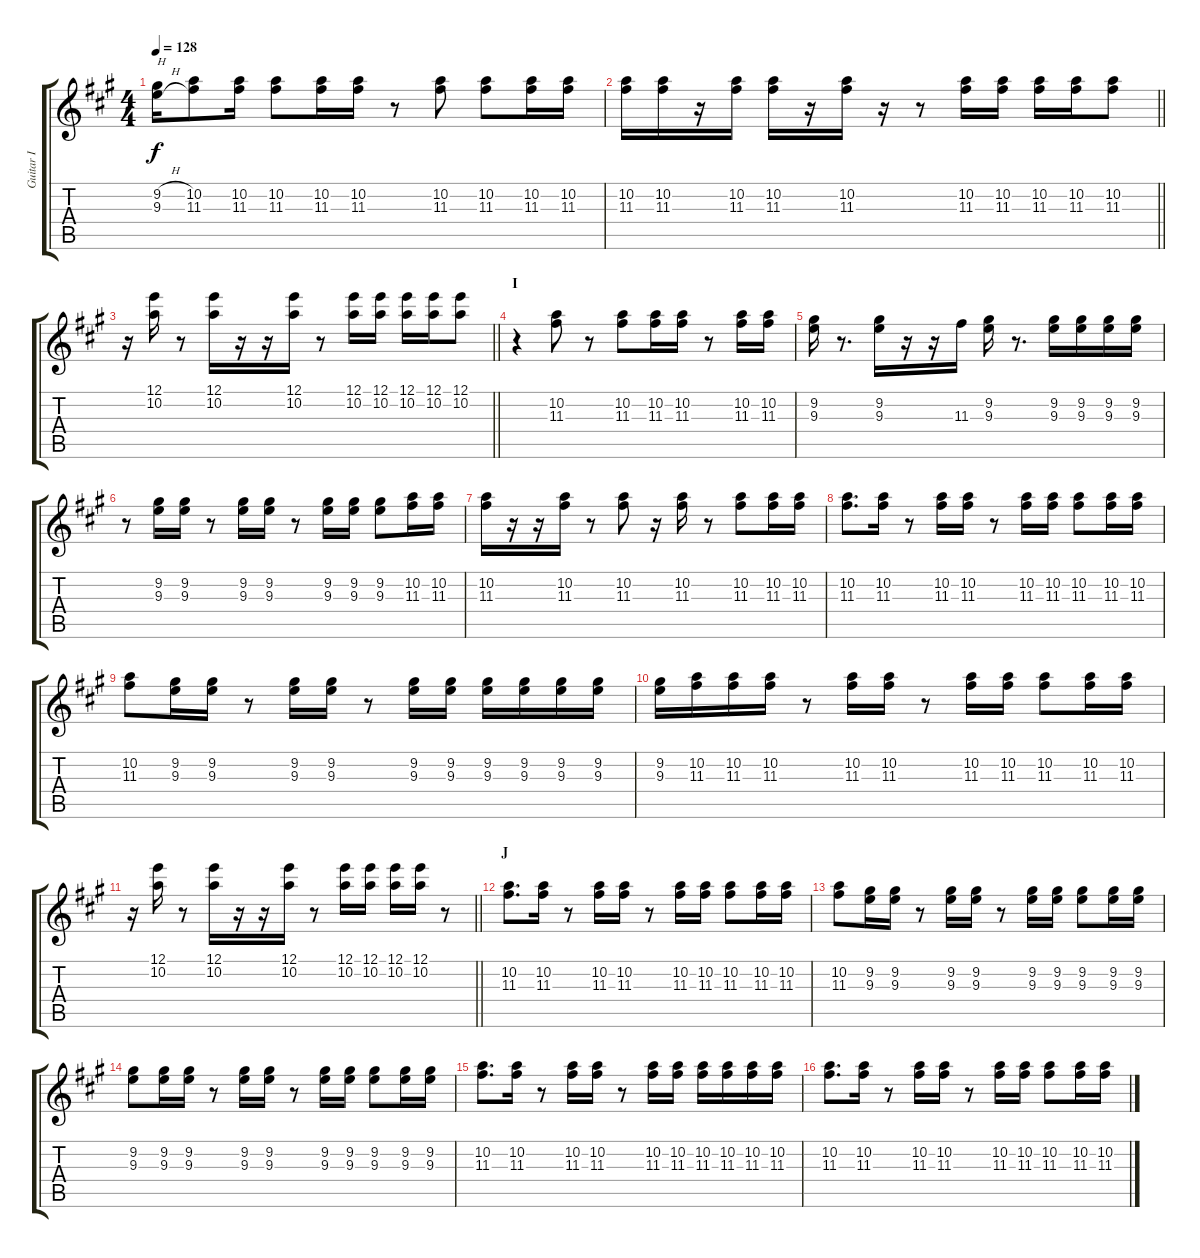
\track ("Guitar I" "Guitar I") {instrument electricguitarclean}
\staff {score tabs}
\tuning (E4 B3 G3 D3 A2 E2) {hide}
\ts (4 4)
\tempo 128
\clef g2
\ks a
(9.2{h} 9.3{h}).16{txt "H" dy f} (10.2 11.3).8 (10.2 11.3).16 (10.2 11.3).8 (10.2 11.3).16 (10.2 11.3).16 r.8 (10.2 11.3).8 (10.2 11.3).8 (10.2 11.3).16 (10.2 11.3).16 |
\barLineRight lightlight
(10.2 11.3).16 (10.2 11.3).16 r.16 (10.2 11.3).16 (10.2 11.3).16 r.16 (10.2 11.3).16 r.16 r.8 (10.2 11.3).16 (10.2 11.3).16 (10.2 11.3).16 (10.2 11.3).16 (10.2 11.3).8 |
\barLineRight lightlight
r.16 (12.1 10.2).16 r.8 (12.1 10.2).16 r.16 r.16 (12.1 10.2).16 r.8 (12.1 10.2).16 (12.1 10.2).16 (12.1 10.2).16 (12.1 10.2).16 (12.1 10.2).8 |
\section ("" "I")
r.4 (10.2 11.3).8 r.8 (10.2 11.3).8 (10.2 11.3).16 (10.2 11.3).16 r.8 (10.2 11.3).16 (10.2 11.3).16 |
(9.2 9.3).16 r.8{d} (9.2 9.3).16 r.16 r.16 11.3.16 (9.2 9.3).16 r.8{d} (9.2 9.3).16 (9.2 9.3).16 (9.2 9.3).16 (9.2 9.3).16 |
r.8 (9.2 9.3).16 (9.2 9.3).16 r.8 (9.2 9.3).16 (9.2 9.3).16 r.8 (9.2 9.3).16 (9.2 9.3).16 (9.2 9.3).8 (10.2 11.3).16 (10.2 11.3).16 |
(10.2 11.3).16 r.16 r.16 (10.2 11.3).16 r.8 (10.2 11.3).8 r.16 (10.2 11.3).16 r.8 (10.2 11.3).8 (10.2 11.3).16 (10.2 11.3).16 |
(10.2 11.3).8{d} (10.2 11.3).16 r.8 (10.2 11.3).16 (10.2 11.3).16 r.8 (10.2 11.3).16 (10.2 11.3).16 (10.2 11.3).8 (10.2 11.3).16 (10.2 11.3).16 |
(10.2 11.3).8 (9.2 9.3).16 (9.2 9.3).16 r.8 (9.2 9.3).16 (9.2 9.3).16 r.8 (9.2 9.3).16 (9.2 9.3).16 (9.2 9.3).16 (9.2 9.3).16 (9.2 9.3).16 (9.2 9.3).16 |
(9.2 9.3).16 (10.2 11.3).16 (10.2 11.3).16 (10.2 11.3).16 r.8 (10.2 11.3).16 (10.2 11.3).16 r.8 (10.2 11.3).16 (10.2 11.3).16 (10.2 11.3).8 (10.2 11.3).16 (10.2 11.3).16 |
\barLineRight lightlight
r.16 (12.1 10.2).16 r.8 (12.1 10.2).16 r.16 r.16 (12.1 10.2).16 r.8 (12.1 10.2).16 (12.1 10.2).16 (12.1 10.2).16 (12.1 10.2).16 r.8 |
\section ("" "J")
(10.2 11.3).8{d} (10.2 11.3).16 r.8 (10.2 11.3).16 (10.2 11.3).16 r.8 (10.2 11.3).16 (10.2 11.3).16 (10.2 11.3).8 (10.2 11.3).16 (10.2 11.3).16 |
(10.2 11.3).8 (9.2 9.3).16 (9.2 9.3).16 r.8 (9.2 9.3).16 (9.2 9.3).16 r.8 (9.2 9.3).16 (9.2 9.3).16 (9.2 9.3).8 (9.2 9.3).16 (9.2 9.3).16 |
(9.2 9.3).8 (9.2 9.3).16 (9.2 9.3).16 r.8 (9.2 9.3).16 (9.2 9.3).16 r.8 (9.2 9.3).16 (9.2 9.3).16 (9.2 9.3).8 (9.2 9.3).16 (9.2 9.3).16 |
(10.2 11.3).8{d} (10.2 11.3).16 r.8 (10.2 11.3).16 (10.2 11.3).16 r.8 (10.2 11.3).16 (10.2 11.3).16 (10.2 11.3).16 (10.2 11.3).16 (10.2 11.3).16 (10.2 11.3).16 |
(10.2 11.3).8{d} (10.2 11.3).16 r.8 (10.2 11.3).16 (10.2 11.3).16 r.8 (10.2 11.3).16 (10.2 11.3).16 (10.2 11.3).8 (10.2 11.3).16 (10.2 11.3).16
